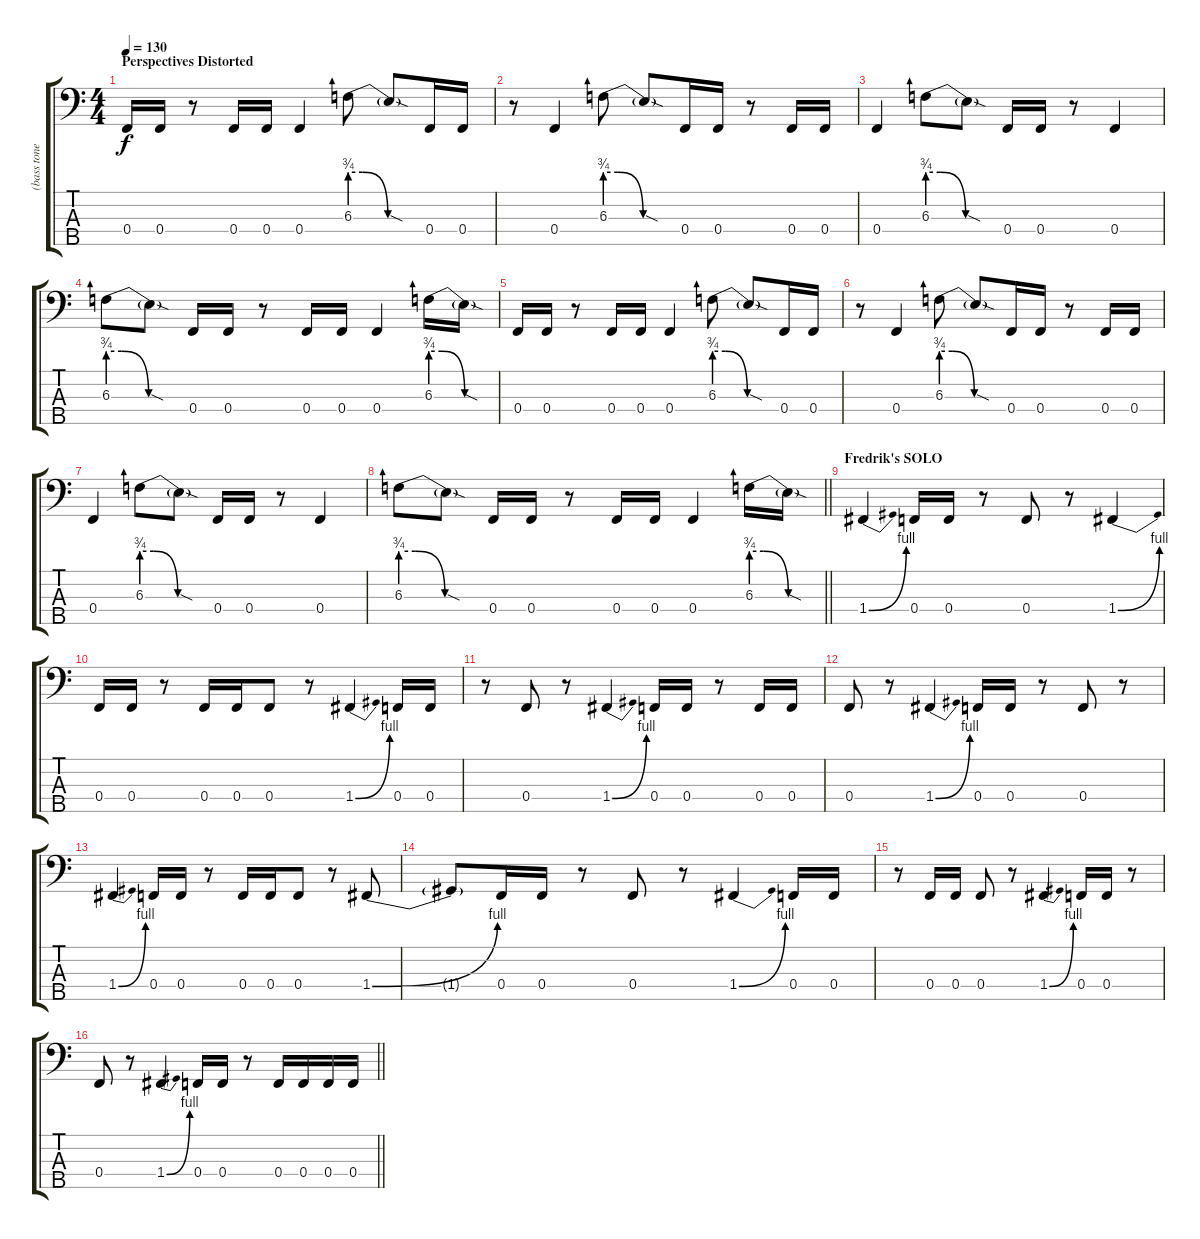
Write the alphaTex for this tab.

\track ("(bass tone)" "(bass tone") {instrument electricbasspick}
\staff {score tabs}
\tuning (Ab2 Eb2 Bb1 F1 C1) {hide}
\ts (4 4)
\section ("" "Perspectives Distorted")
\tempo 130
\clef f4
\ks c
0.4.16{dy f} 0.4.16 r.8 0.4.16 0.4.16 0.4.4 6.3{be (custom 0 3 10 3 30 0 60 0)}.8 6.3{sod t}.8 0.4.16 0.4.16 |
r.8 0.4.4 6.3{be (custom 0 3 10 3 30 0 60 0)}.8 6.3{sod t}.8 0.4.16 0.4.16 r.8 0.4.16 0.4.16 |
0.4.4 6.3{be (custom 0 3 10 3 30 0 60 0)}.8 6.3{sod t}.8 0.4.16 0.4.16 r.8 0.4.4 |
6.3{be (custom 0 3 10 3 30 0 60 0)}.8 6.3{sod t}.8 0.4.16 0.4.16 r.8 0.4.16 0.4.16 0.4.4 6.3{be (custom 0 3 10 3 30 0 60 0)}.16 6.3{sod t}.16 |
0.4.16 0.4.16 r.8 0.4.16 0.4.16 0.4.4 6.3{be (custom 0 3 10 3 30 0 60 0)}.8 6.3{sod t}.8 0.4.16 0.4.16 |
r.8 0.4.4 6.3{be (custom 0 3 10 3 30 0 60 0)}.8 6.3{sod t}.8 0.4.16 0.4.16 r.8 0.4.16 0.4.16 |
0.4.4 6.3{be (custom 0 3 10 3 30 0 60 0)}.8 6.3{sod t}.8 0.4.16 0.4.16 r.8 0.4.4 |
\barLineRight lightlight
6.3{be (custom 0 3 10 3 30 0 60 0)}.8 6.3{sod t}.8 0.4.16 0.4.16 r.8 0.4.16 0.4.16 0.4.4 6.3{be (custom 0 3 10 3 30 0 60 0)}.16 6.3{sod t}.16 |
\section ("" "Fredrik's SOLO")
1.4{be (bend 0 0 60 4)}.4 0.4.16 0.4.16 r.8 0.4.8 r.8 1.4{be (bend 0 0 60 4)}.4 |
0.4.16 0.4.16 r.8 0.4.16 0.4.16 0.4.8 r.8 1.4{be (bend 0 0 60 4)}.4 0.4.16 0.4.16 |
r.8 0.4.8 r.8 1.4{be (bend 0 0 60 4)}.4 0.4.16 0.4.16 r.8 0.4.16 0.4.16 |
0.4.8 r.8 1.4{be (bend 0 0 60 4)}.4 0.4.16 0.4.16 r.8 0.4.8 r.8 |
1.4{be (bend 0 0 60 4)}.4 0.4.16 0.4.16 r.8 0.4.16 0.4.16 0.4.8 r.8 1.4{be (bend 0 0 60 4)}.8 |
1.4{t}.8 0.4.16 0.4.16 r.8 0.4.8 r.8 1.4{be (bend 0 0 60 4)}.4 0.4.16 0.4.16 |
r.8 0.4.16 0.4.16 0.4.8 r.8 1.4{be (bend 0 0 60 4)}.4 0.4.16 0.4.16 r.8 |
\barLineRight lightlight
0.4.8 r.8 1.4{be (bend 0 0 60 4)}.4 0.4.16 0.4.16 r.8 0.4.16 0.4.16 0.4.16 0.4.16
